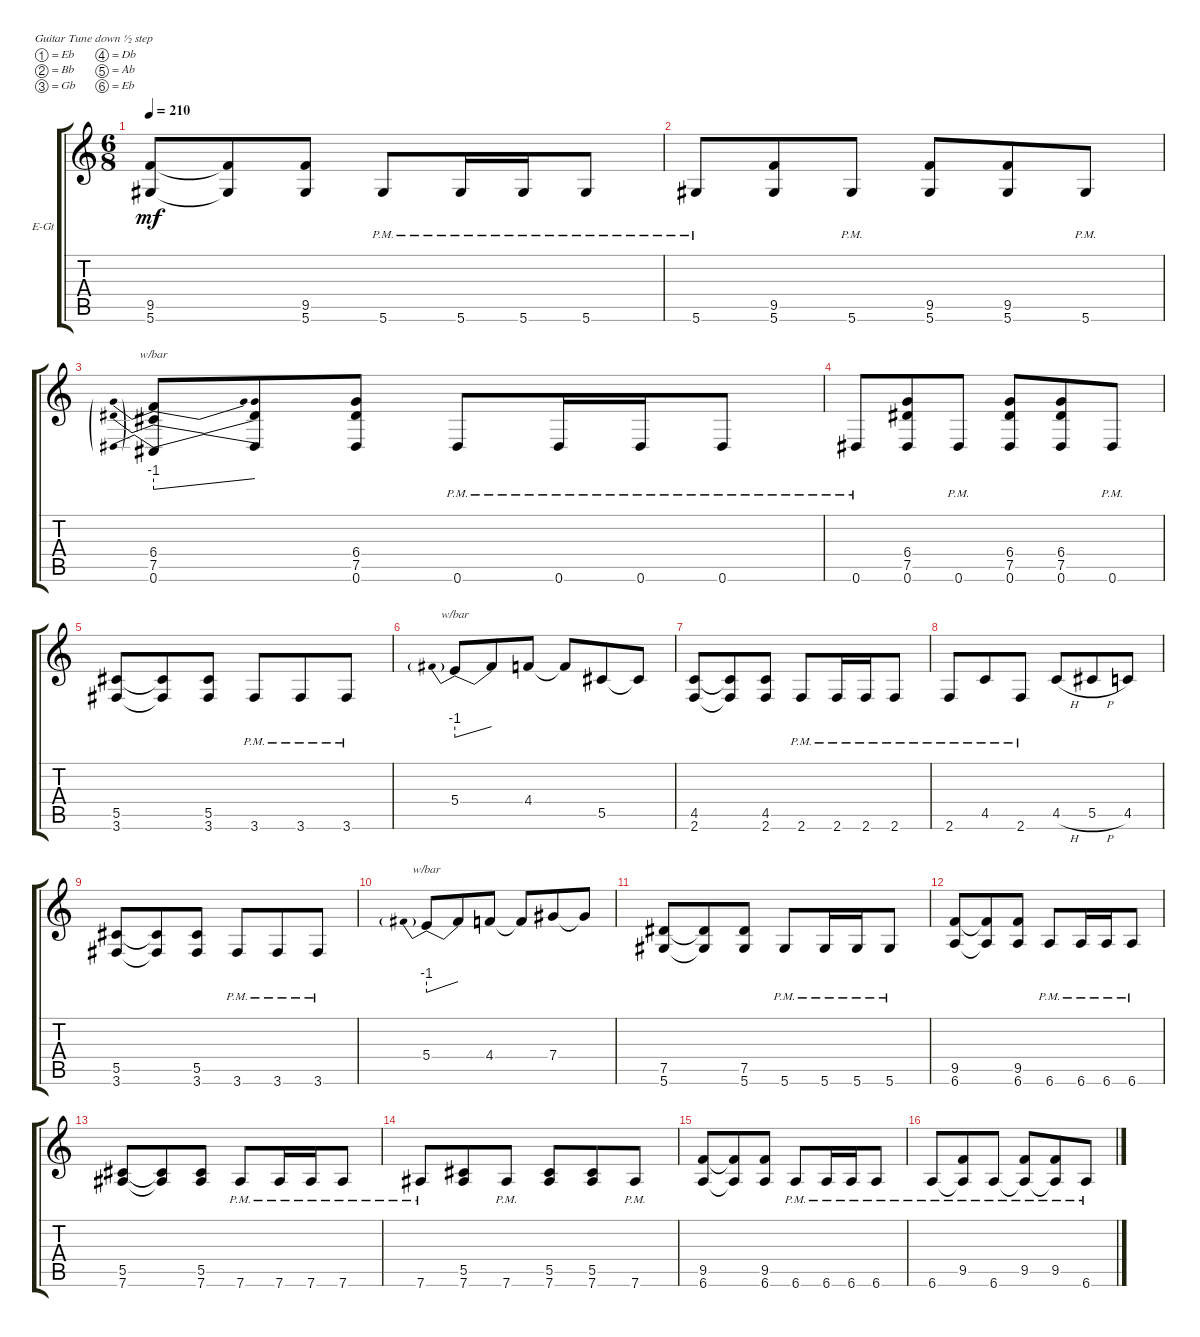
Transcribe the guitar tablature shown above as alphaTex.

\bracketExtendMode groupsimilarinstruments
\firstSystemTrackNameOrientation horizontal
\otherSystemsTrackNameOrientation horizontal
\track ("right" "E-Gt") {instrument distortionguitar}
\staff {score tabs}
\tuning (Eb4 Bb3 Gb3 Db3 Ab2 Eb2)
\ts (6 8)
\tempo 210
\clef g2
\ks c
(5.6 9.5).8{dy mf} (5.6{t} 9.5{t}).8 (5.6 9.5).8 5.6{pm}.8 5.6{pm}.16 5.6{pm}.16 5.6{pm}.8 |
5.6{pm}.8 (9.5 5.6).8 5.6{pm}.8 (9.5 5.6).8 (9.5 5.6).8 5.6{pm}.8 |
(0.6 7.5 6.4).8{tbe (predivedive default 0 -4 30 0)} (0.6{t} 7.5{t}).8 (0.6 7.5 6.4).8 0.6{pm}.8 0.6{pm}.16 0.6{pm}.16 0.6{pm}.8 |
0.6{pm}.8 (7.5 0.6 6.4).8 0.6{pm}.8 (7.5 0.6 6.4).8 (7.5 0.6 6.4).8 0.6{pm}.8 |
(3.6 5.5).8 (3.6{t} 5.5{t}).8 (3.6 5.5).8 3.6{pm}.8 3.6{pm}.8 3.6{pm}.8 |
5.4.8{tbe (predivedive default 0 -4 30 0)} 5.4{t}.8 4.4.8 4.4{t}.8 5.5.8 5.5{t}.8 |
(2.6 4.5).8 (2.6{t} 4.5{t}).8 (2.6 4.5).8 2.6{pm}.8 2.6{pm}.16 2.6{pm}.16 2.6{pm}.8 |
2.6{pm}.8 4.5{pm}.8 2.6{pm}.8 4.5{h}.8 5.5{h}.8 4.5.8 |
(3.6 5.5).8 (3.6{t} 5.5{t}).8 (3.6 5.5).8 3.6{pm}.8 3.6{pm}.8 3.6{pm}.8 |
5.4.8{tbe (predivedive default 0 -4 30 0)} 5.4{t}.8 4.4.8 4.4{t}.8 7.4.8 7.4{t}.8 |
(5.6 7.5).8 (5.6{t} 7.5{t}).8 (5.6 7.5).8 5.6{pm}.8 5.6{pm}.16 5.6{pm}.16 5.6{pm}.8 |
(6.6 9.5).8 (6.6{t} 9.5{t}).8 (6.6 9.5).8 6.6{pm}.8 6.6{pm}.16 6.6{pm}.16 6.6{pm}.8 |
(7.6 5.5).8 (7.6{t} 5.5{t}).8 (7.6 5.5).8 7.6{pm}.8 7.6{pm}.16 7.6{pm}.16 7.6{pm}.8 |
7.6{pm}.8 (5.5 7.6).8 7.6{pm}.8 (5.5 7.6).8 (5.5 7.6).8 7.6{pm}.8 |
(9.5 6.6).8 (6.6{t} 9.5{t}).8 (6.6 9.5).8 6.6{pm}.8 6.6{pm}.16 6.6{pm}.16 6.6{pm}.8 |
6.6{pm}.8 (9.5 6.6{pm t}).8 6.6{pm}.8 (9.5 6.6{pm t}).8 (9.5 6.6{pm t}).8 6.6{pm}.8
